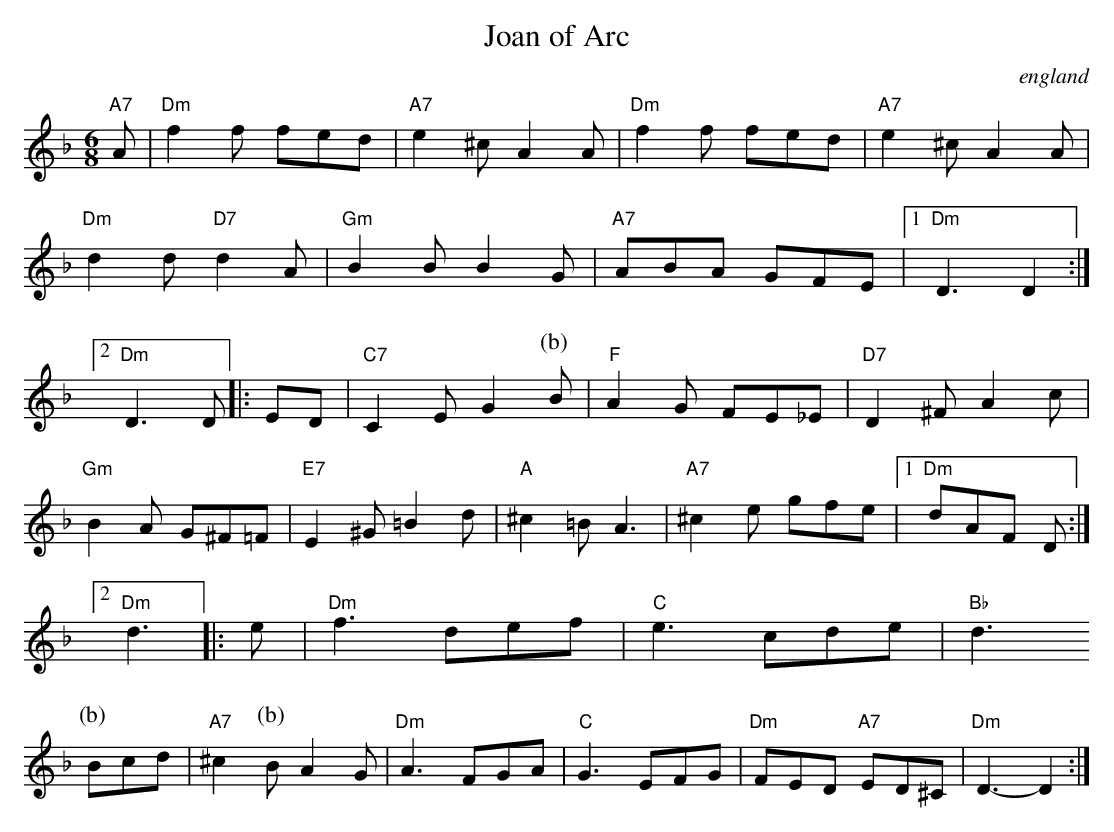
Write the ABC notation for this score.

X:1
T:Joan of Arc
O:england
M:6/8
K:Dm
"A7"A|"Dm"f2f fed|"A7"e2^c A2A|"Dm"f2f fed|"A7"e2^c A2A|
"Dm"d2d "D7"d2A|"Gm"B2B B2G|"A7"ABA GFE| [1"Dm"D3 D2:|
[2"Dm"D3 D|:ED|"C7"C2E G2\
P:(b)
B|"F"A2G FE_E|"D7"D2^F A2c|
"Gm"B2A G^F=F|"E7"E2^G =B2d|"A"^c2=B A3|"A7"^c2e gfe| [1"Dm"dAF D:|
[2"Dm"d3 |:e|"Dm"f3 def|"C"e3 cde|"Bb"d3
P:(b)
Bcd|"A7"^c2\
P:(b)
B A2G|"Dm"A3 FGA|"C"G3 EFG|"Dm"FED "A7"ED^C|"Dm"D3 -D2:|
